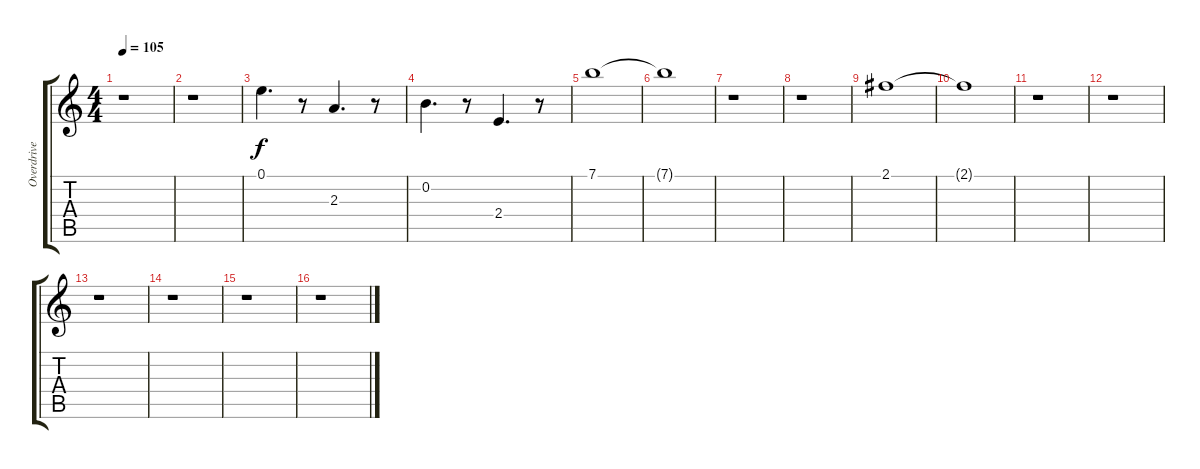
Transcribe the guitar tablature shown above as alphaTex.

\track ("Overdrive Guitar" "Overdrive ") {instrument overdrivenguitar}
\staff {score tabs}
\tuning (E4 B3 G3 D3 A2 E2) {hide}
\ts (4 4)
\tempo 105
\clef g2
\ks c
r.1{dy f} |
r.1 |
0.1.4{d} r.8 2.3.4{d volume 0} r.8 |
0.2.4{d volume 1} r.8 2.4.4{d volume 0} r.8 |
7.1.1{volume 16} |
7.1{t}.1 |
r.1 |
r.1 |
2.1.1{volume 12} |
2.1{t}.1 |
r.1 |
r.1 |
r.1 |
r.1 |
r.1 |
r.1
